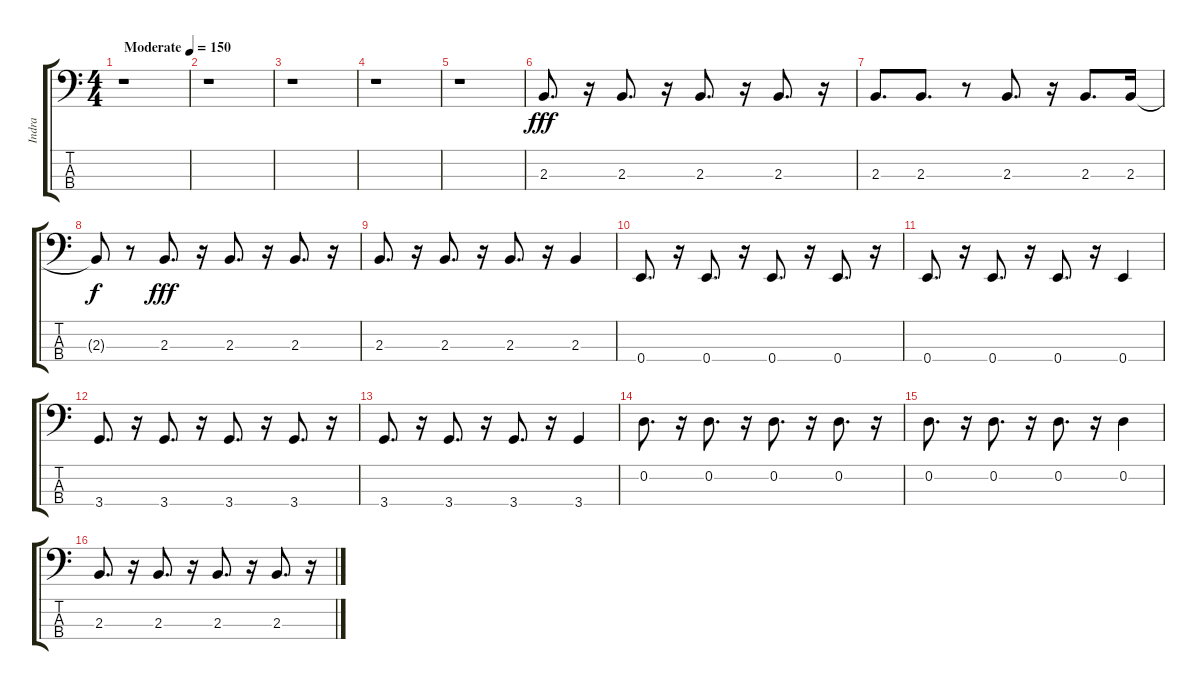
\track ("Indra" "Indra") {instrument electricbassfinger}
\staff {score tabs}
\tuning (G2 D2 A1 E1) {hide}
\ts (4 4)
\tempo (150 "Moderate")
\clef f4
\ks c
r.1{dy fff instrument electricbassfinger} |
r.1 |
r.1 |
r.1 |
r.1 |
2.3.8{d} r.16 2.3.8{d} r.16 2.3.8{d} r.16 2.3.8{d} r.16 |
2.3.8{d} 2.3.8{d} r.8 2.3.8{d} r.16 2.3.8{d} 2.3.16 |
2.3{t}.8{dy f} r.8 2.3.8{d dy fff} r.16 2.3.8{d} r.16 2.3.8{d} r.16 |
2.3.8{d} r.16 2.3.8{d} r.16 2.3.8{d} r.16 2.3.4 |
0.4.8{d} r.16 0.4.8{d} r.16 0.4.8{d} r.16 0.4.8{d} r.16 |
0.4.8{d} r.16 0.4.8{d} r.16 0.4.8{d} r.16 0.4.4 |
3.4.8{d} r.16 3.4.8{d} r.16 3.4.8{d} r.16 3.4.8{d} r.16 |
3.4.8{d} r.16 3.4.8{d} r.16 3.4.8{d} r.16 3.4.4 |
0.2.8{d} r.16 0.2.8{d} r.16 0.2.8{d} r.16 0.2.8{d} r.16 |
0.2.8{d} r.16 0.2.8{d} r.16 0.2.8{d} r.16 0.2.4 |
2.3.8{d} r.16 2.3.8{d} r.16 2.3.8{d} r.16 2.3.8{d} r.16
